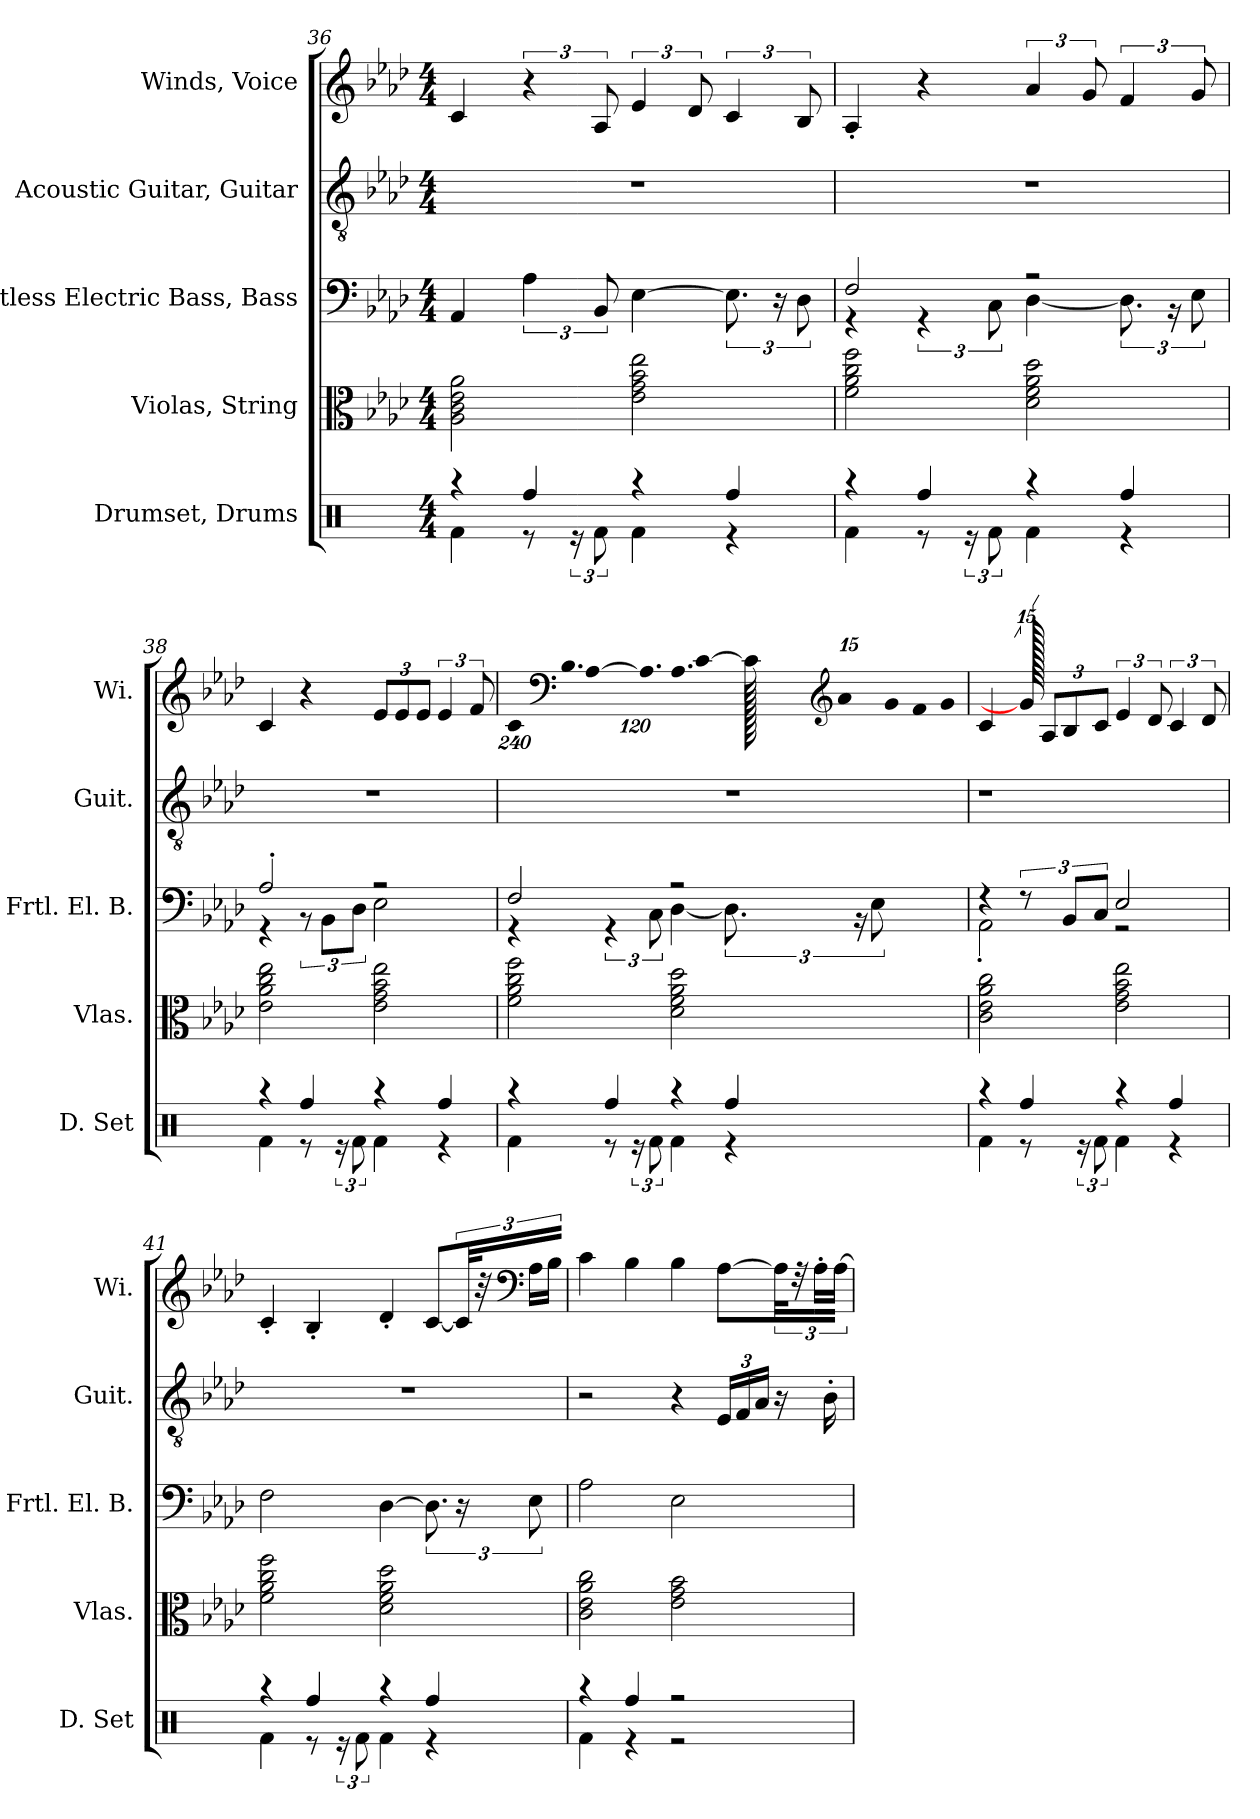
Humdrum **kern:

**kern	**kern	**kern	**kern	**kern
*part5	*part4	*part3	*part2	*part1
*staff5	*staff4	*staff3	*staff2	*staff1
*I"Drumset, Drums	*I"Violas, String	*I"Fretless Electric Bass, Bass	*I"Acoustic Guitar, Guitar	*I"Winds, Voice
*I'D. Set	*I'Vlas.	*I'Frtl. El. B.	*I'Guit.	*I'Wi.
*clefX	*clefC3	*clefF4	*clefGv2	*clefG2
*	*	*ITrd7c12	*	*
*k[]	*k[b-e-a-d-]	*k[b-e-a-d-]	*k[b-e-a-d-]	*k[b-e-a-d-]
*M4/4	*M4/4	*M4/4	*M4/4	*M4/4
=36	=36	=36	=36	=36
*^	*	*	*	*
4r	4Rf\	2A-\ 2c\ 2e-\ 2a-\	4AAA-/	1r	4c/
4Rff/	8r	.	6AA-\	.	6r
.	24r	.	.	.	.
.	12Rf\	.	12BBB-/	.	12A-/
4r	4Rf\	2e-\ 2g\ 2b-\ 2ee-\	[4EE-\	.	6e-/
.	.	.	.	.	12d-/
4Rff/	4r	.	12.EE-\]	.	6c/
.	.	.	24r	.	.
.	.	.	12DD-\	.	12B-/
=37	=37	=37	=37	=37	=37
*	*	*	*^	*	*
4r	4Rf\	2f\ 2a-\ 2cc\ 2ff\	2FF/	4r	1r	4A-'/
4Rff/	8r	.	.	6r	.	4r
.	24r	.	.	.	.	.
.	12Rf\	.	.	12CC\	.	.
4r	4Rf\	2d-\ 2f\ 2a-\ 2dd-\	2r	[4DD-\	.	6a-/
.	.	.	.	.	.	12g/
4Rff/	4r	.	.	12.DD-\]	.	6f/
.	.	.	.	24r	.	.
.	.	.	.	12EE-\	.	12g/
!!LO:PB:g=z
=38	=38	=38	=38	=38	=38	=38
4r	4Rf\	2e-\ 2a-\ 2cc\ 2ee-\	2AA-'/	4r	1r	4c/
4Rff/	8r	.	.	12r	.	4r
.	.	.	.	12BBB-\L	.	.
.	24r	.	.	.	.	.
.	12Rf\	.	.	12DD-\J	.	.
*	*	*	*	*	*	*Xbrackettup
4r	4Rf\	2e-\ 2g\ 2b-\ 2ee-\	2r	2EE-\	.	12e-/L
.	.	.	.	.	.	12e-/
.	.	.	.	.	.	12e-/J
*	*	*	*	*	*	*brackettup
4Rff/	4r	.	.	.	.	6e-/
.	.	.	.	.	.	12f/
=39	=39	=39	=39	=39	=39	=39
*	*	*	*	*	*	*Xbrackettup
!	!	!	!	!	!	!LO:N:vis=16
4r	4Rf\	2f\ 2a-\ 2cc\ 2ff\	2FF/	4r	1r	1920%137c\LL
*	*	*	*	*	*	*clefF4
!	!	!	!	!	!	!LO:N:vis=16.
.	.	.	.	.	.	960%103B-\
!	!	!	!	!	!	!LO:N:vis=32
.	.	.	.	.	.	[640%23A-\K
!	!	!	!	!	!	!LO:N:vis=16.
.	.	.	.	.	.	960%103A-\]
4Rff/	8r	.	.	6r	.	.
!	!	!	!	!	!	!LO:N:vis=16.
.	.	.	.	.	.	960%103A-\
.	24r	.	.	.	.	.
.	12Rf\	.	.	12CC\	.	.
.	.	.	.	.	.	[240%17c\J
4r	4Rf\	2d-\ 2f\ 2a-\ 2dd-\	2r	[4DD-\	.	1920c\]
*	*	*	*	*	*	*clefG2
*	*	*	*	*	*	*brackettup
.	.	.	.	.	.	6a-/
.	.	.	.	.	.	12g/
4Rff/	4r	.	.	12.DD-\]	.	.
.	.	.	.	.	.	6f/
.	.	.	.	24r	.	.
.	.	.	.	12EE-\	.	.
.	.	.	.	.	.	[640%53g/
!!LO:LB:g=z
=40	=40	=40	=40	=40	=40	=40
4r	4Rf\	2c\ 2e-\ 2a-\ 2cc\	4r	2AAA-'\	1r	4c/
4Rff/	8r	.	12r	.	.	1920g/]
*	*	*	*	*	*	*Xbrackettup
.	.	.	.	.	.	12A-/L
.	.	.	12BBB-/L	.	.	.
.	.	.	.	.	.	12B-/
.	24r	.	.	.	.	.
.	12Rf\	.	12CC/J	.	.	.
.	.	.	.	.	.	12c/J
4r	4Rf\	2e-\ 2g\ 2b-\ 2ee-\	2EE-/	2r	.	.
*	*	*	*	*	*	*brackettup
.	.	.	.	.	.	6e-/
.	.	.	.	.	.	12d-/
4Rff/	4r	.	.	.	.	.
.	.	.	.	.	.	6c/
.	.	.	.	.	.	12d-/
1920ryy	1920ryy	1920ryy	1920ryy	1920ryy	1920ryy	.
*	*	*	*v	*v	*	*
=41	=41	=41	=41	=41	=41
4r	4Rf\	2f\ 2a-\ 2cc\ 2ff\	2FF\	1r	4c'/
4Rff/	8r	.	.	.	4B-'/
.	24r	.	.	.	.
.	12Rf\	.	.	.	.
4r	4Rf\	2d-\ 2f\ 2a-\ 2dd-\	[4DD-\	.	4d-'/
4Rff/	4r	.	12.DD-\]	.	[8c/L
.	.	.	24r	.	48c/Jkk]
.	.	.	.	.	48r
*	*	*	*	*	*clefF4
.	.	.	12EE-\	.	24A-\LL
.	.	.	.	.	24B-\JJ
=42	=42	=42	=42	=42	=42
4r	4Rf\	2c\ 2e-\ 2a-\ 2cc\	2AA-\	2r	4c\
4Rff/	4r	.	.	.	4B-\
2r	2r	2e-\ 2g\ 2b-\	2EE-\	4r	4B-\
*	*	*	*	*Xbrackettup	*
.	.	.	.	24E-/LL	[8A-\L
.	.	.	.	24F/	.
.	.	.	.	24A-/JJ	.
.	.	.	.	16r	48A-\Jkk]
.	.	.	.	.	48r
.	.	.	.	.	24A-'\LL
.	.	.	.	16B-'\	.
.	.	.	.	.	[24A-\JJ
*v	*v	*	*	*	*
=	=	=	=	=
*-	*-	*-	*-	*-
